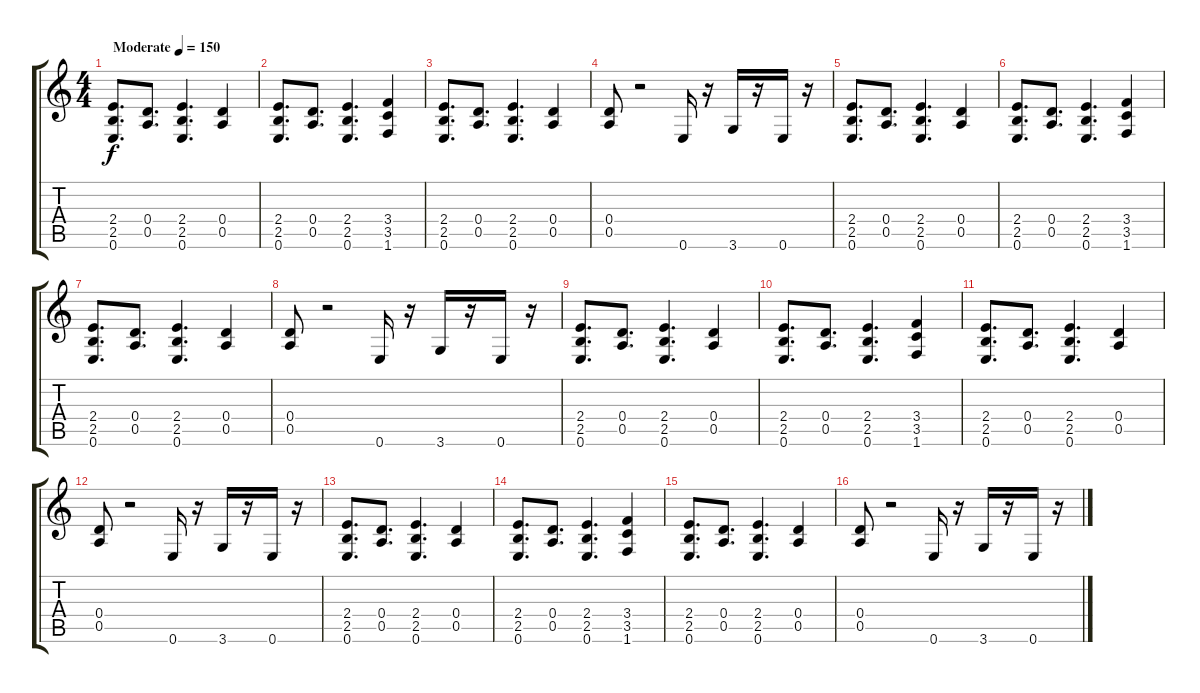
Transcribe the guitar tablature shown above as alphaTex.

\track "" {instrument distortionguitar}
\staff {score tabs}
\tuning (E4 B3 G3 D3 A2 E2) {hide}
\ts (4 4)
\tempo (150 "Moderate")
\clef g2
\ks c
(2.4 2.5 0.6).8{d dy f instrument distortionguitar} (0.4 0.5).8{d} (2.4 2.5 0.6).4{d} (0.4 0.5).4 |
(2.4 2.5 0.6).8{d} (0.4 0.5).8{d} (2.4 2.5 0.6).4{d} (3.4 3.5 1.6).4 |
(2.4 2.5 0.6).8{d} (0.4 0.5).8{d} (2.4 2.5 0.6).4{d} (0.4 0.5).4 |
(0.4 0.5).8 r.2 0.6.16 r.16 3.6.16 r.16 0.6.16 r.16 |
(2.4 2.5 0.6).8{d} (0.4 0.5).8{d} (2.4 2.5 0.6).4{d} (0.4 0.5).4 |
(2.4 2.5 0.6).8{d} (0.4 0.5).8{d} (2.4 2.5 0.6).4{d} (3.4 3.5 1.6).4 |
(2.4 2.5 0.6).8{d} (0.4 0.5).8{d} (2.4 2.5 0.6).4{d} (0.4 0.5).4 |
(0.4 0.5).8 r.2 0.6.16 r.16 3.6.16 r.16 0.6.16 r.16 |
(2.4 2.5 0.6).8{d} (0.4 0.5).8{d} (2.4 2.5 0.6).4{d} (0.4 0.5).4 |
(2.4 2.5 0.6).8{d} (0.4 0.5).8{d} (2.4 2.5 0.6).4{d} (3.4 3.5 1.6).4 |
(2.4 2.5 0.6).8{d} (0.4 0.5).8{d} (2.4 2.5 0.6).4{d} (0.4 0.5).4 |
(0.4 0.5).8 r.2 0.6.16 r.16 3.6.16 r.16 0.6.16 r.16 |
(2.4 2.5 0.6).8{d} (0.4 0.5).8{d} (2.4 2.5 0.6).4{d} (0.4 0.5).4 |
(2.4 2.5 0.6).8{d} (0.4 0.5).8{d} (2.4 2.5 0.6).4{d} (3.4 3.5 1.6).4 |
(2.4 2.5 0.6).8{d} (0.4 0.5).8{d} (2.4 2.5 0.6).4{d} (0.4 0.5).4 |
(0.4 0.5).8 r.2 0.6.16 r.16 3.6.16 r.16 0.6.16 r.16
